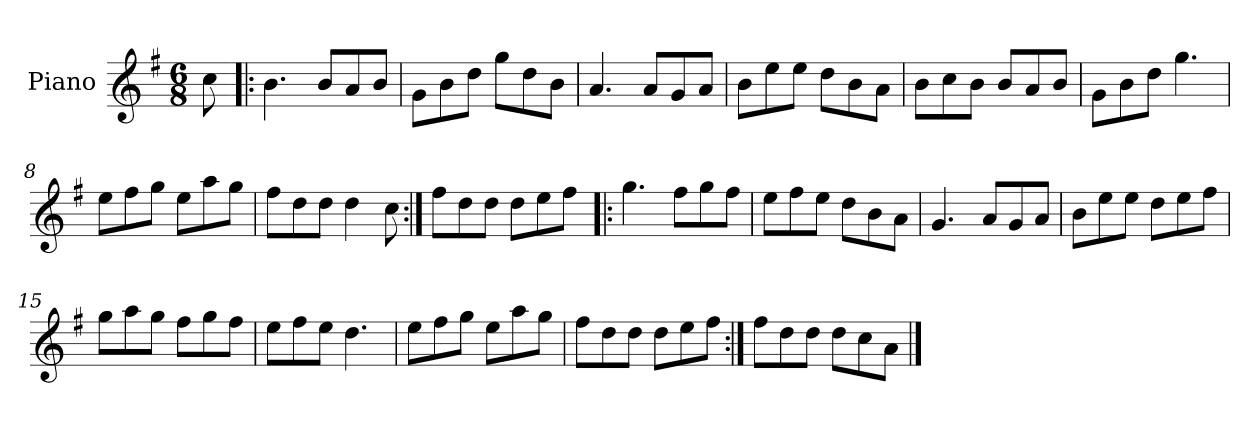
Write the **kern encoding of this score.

**kern
*part1
*staff1
*I"Piano
*I'Pno
*clefG2
*k[f#]
*G:
*M6/8
=1
8cc\
=2!|:
4.b\
8b/L
8a/
8b/J
=3
8g\L
8b\
8dd\J
8gg\L
8dd\
8b\J
=4
4.a/
8a/L
8g/
8a/J
=5
8b\L
8ee\
8ee\J
8dd\L
8b\
8a\J
=6
8b\L
8cc\
8b\J
8b/L
8a/
8b/J
=7
8g\L
8b\
8dd\J
4.gg\
=8
8ee\L
8ff#\
8gg\J
8ee\L
8aa\
8gg\J
=9
8ff#\L
8dd\
8dd\J
4dd\
8cc\
=10:|!
8ff#\L
8dd\
8dd\J
8dd\L
8ee\
8ff#\J
=11!|:
4.gg\
8ff#\L
8gg\
8ff#\J
=12
8ee\L
8ff#\
8ee\J
8dd\L
8b\
8a\J
=13
4.g/
8a/L
8g/
8a/J
=14
8b\L
8ee\
8ee\J
8dd\L
8ee\
8ff#\J
=15
8gg\L
8aa\
8gg\J
8ff#\L
8gg\
8ff#\J
=16
8ee\L
8ff#\
8ee\J
4.dd\
=17
8ee\L
8ff#\
8gg\J
8ee\L
8aa\
8gg\J
=18
8ff#\L
8dd\
8dd\J
8dd\L
8ee\
8ff#\J
=19:|!
8ff#\L
8dd\
8dd\J
8dd\L
8cc\
8a\J
==
*-
